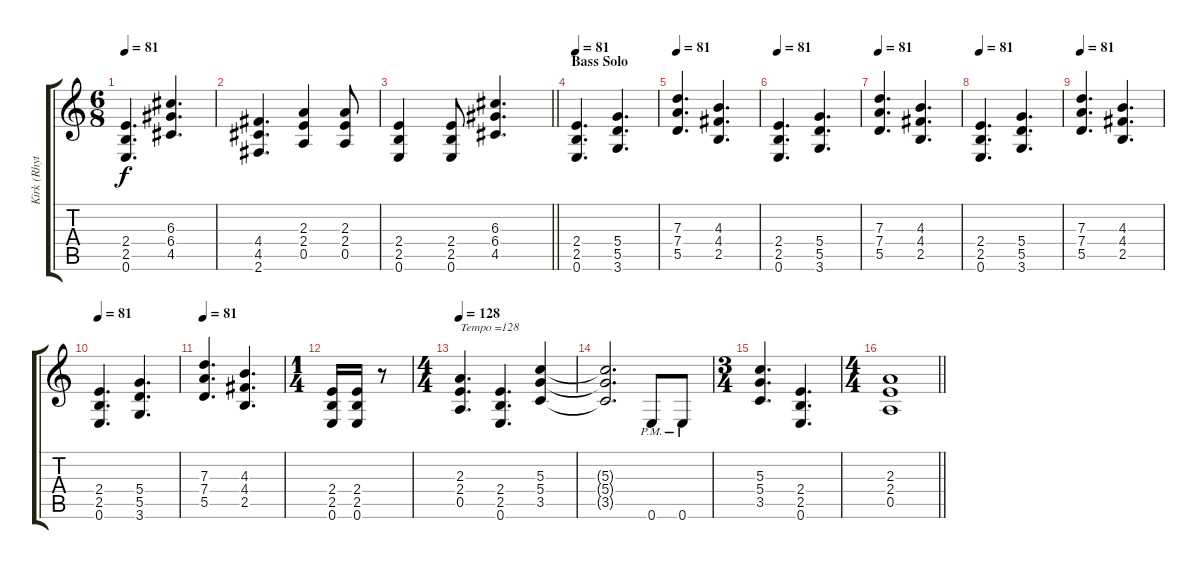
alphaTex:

\track ("Kirk (Rhythm Guitar)" "Kirk (Rhyt") {instrument distortionguitar}
\staff {score tabs}
\tuning (E4 B3 G3 D3 A2 E2) {hide}
\ts (6 8)
\tempo 81
\clef g2
\ks c
(2.4 2.5 0.6).4{d dy f} (6.3 6.4 4.5).4{d} |
(4.4 4.5 2.6).4{d} (2.3 2.4 0.5).4 (2.3 2.4 0.5).8 |
\barLineRight lightlight
(2.4 2.5 0.6).4 (2.4 2.5 0.6).8 (6.3 6.4 4.5).4{d} |
\section ("" "Bass Solo")
\tempo 81
(2.4 2.5 0.6).4{d} (5.4 5.5 3.6).4{d} |
\tempo 81
(7.3 7.4 5.5).4{d} (4.3 4.4 2.5).4{d} |
\tempo 81
(2.4 2.5 0.6).4{d} (5.4 5.5 3.6).4{d} |
\tempo 81
(7.3 7.4 5.5).4{d} (4.3 4.4 2.5).4{d} |
\tempo 81
(2.4 2.5 0.6).4{d} (5.4 5.5 3.6).4{d} |
\tempo 81
(7.3 7.4 5.5).4{d} (4.3 4.4 2.5).4{d} |
\tempo 81
(2.4 2.5 0.6).4{d} (5.4 5.5 3.6).4{d} |
\tempo 81
(7.3 7.4 5.5).4{d} (4.3 4.4 2.5).4{d} |
\ts (1 4)
(2.4 2.5 0.6).16 (2.4 2.5 0.6).16 r.8 |
\ts (4 4)
\tempo 128
(2.3 2.4 0.5).4{d txt "Tempo =128 " instrument distortionguitar} (2.4 2.5 0.6).4{d} (5.3 5.4 3.5).4 |
(5.3{t} 5.4{t} 3.5{t}).2{d} 0.6{pm}.8 0.6{pm}.8 |
\ts (3 4)
(5.3 5.4 3.5).4{d} (2.4 2.5 0.6).4{d} |
\ts (4 4)
\barLineRight lightlight
(2.3 2.4 0.5).1
